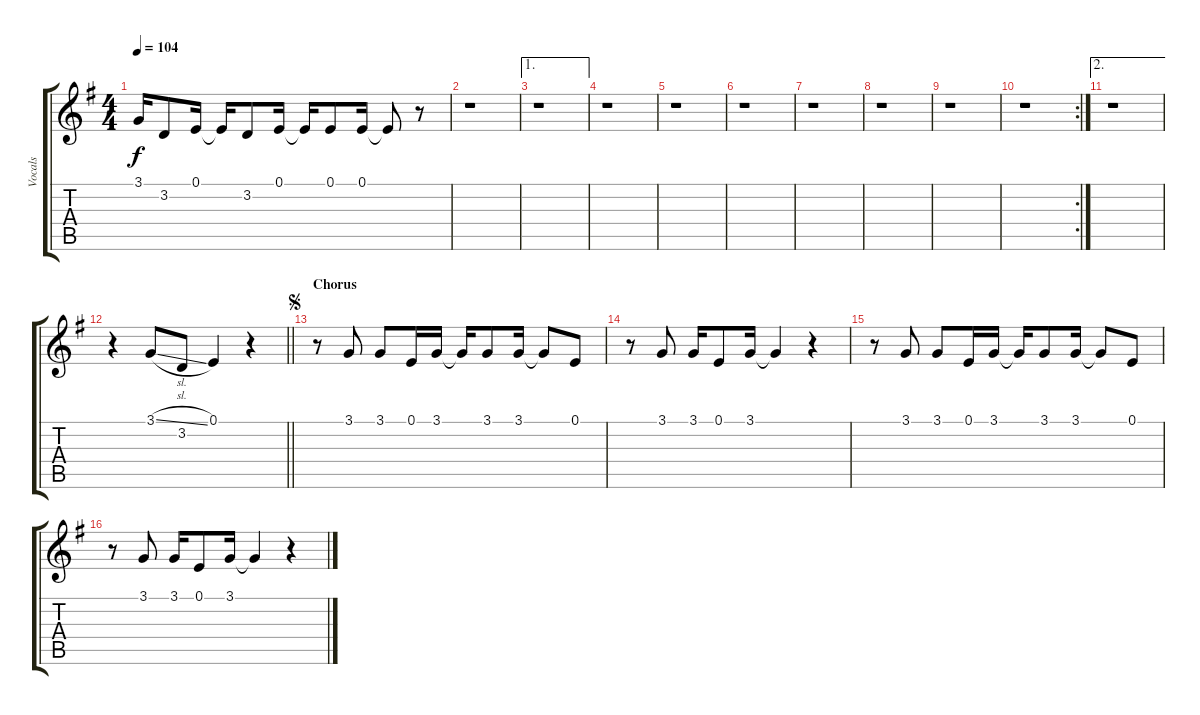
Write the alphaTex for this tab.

\track ("Vocals" "Vocals") {instrument lead6voice}
\staff {score tabs}
\tuning (E4 B3 G3 D3 A2 E2) {hide}
\ts (4 4)
\tempo 104
\clef g2
\ks eminor
3.1.16{dy f} 3.2.8 0.1.16 0.1{t}.16 3.2.8 0.1.16 0.1{t}.16 0.1.8 0.1.16 0.1{t}.8 r.8 |
r.1 |
\ae 1
r.1 |
r.1 |
r.1 |
r.1 |
r.1 |
r.1 |
r.1 |
\rc 2
r.1 |
\ae 2
r.1 |
\barLineRight lightlight
r.4 3.1{sl}.8 3.2.8 0.1.4 r.4 |
\section ("" "Chorus")
\jump segno
r.8 3.1.8 3.1.8 0.1.16 3.1.16 3.1{t}.16 3.1.8 3.1.16 3.1{t}.8 0.1.8 |
r.8 3.1.8 3.1.16 0.1.8 3.1.16 3.1{t}.4 r.4 |
r.8 3.1.8 3.1.8 0.1.16 3.1.16 3.1{t}.16 3.1.8 3.1.16 3.1{t}.8 0.1.8 |
r.8 3.1.8 3.1.16 0.1.8 3.1.16 3.1{t}.4 r.4
